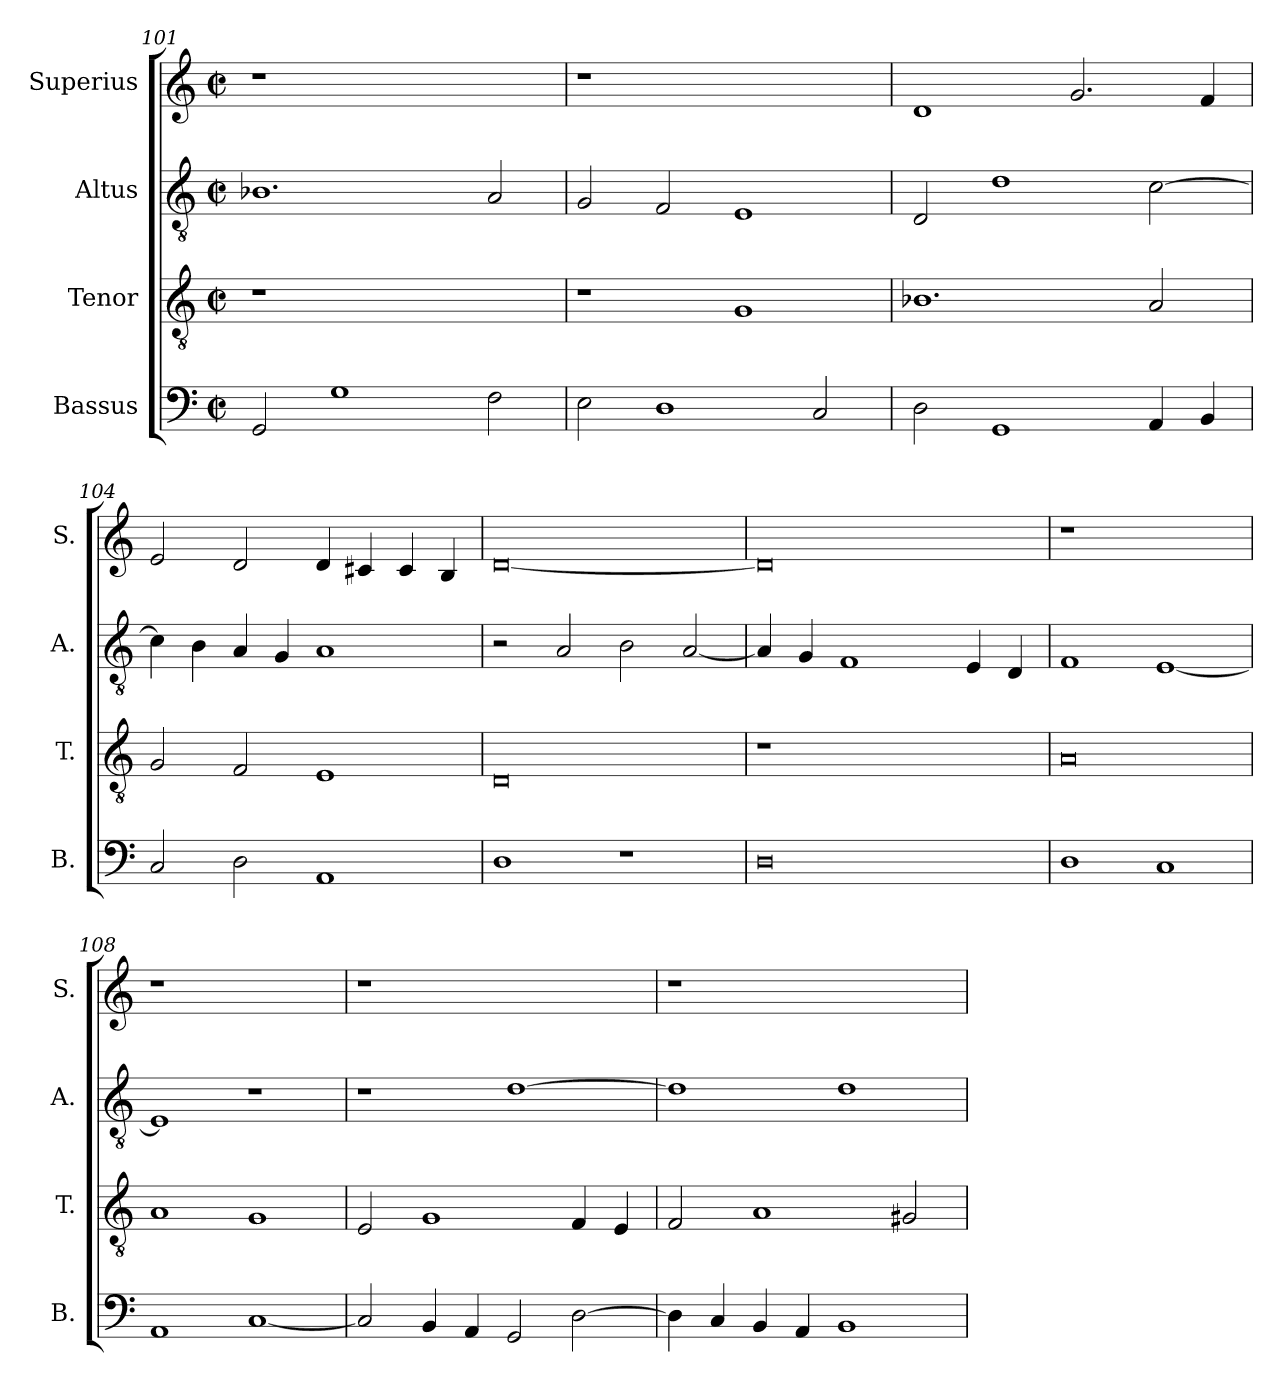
**kern	**kern	**kern	**kern
*part4	*part3	*part2	*part1
*staff4	*staff3	*staff2	*staff1
*I"Bassus	*I"Tenor	*I"Altus	*I"Superius
*I'B.	*I'T.	*I'A.	*I'S.
!!LO:LB:g=z
*clefF4	*clefGv2	*clefGv2	*clefG2
*	*ITrd7c12	*ITrd7c12	*
*k[]	*k[]	*k[]	*k[]
*C:	*C:	*C:	*C:
*M2/2	*M2/2	*M2/2	*M2/2
*met(c|)	*met(c|)	*met(c|)	*met(c|)
=101	=101	=101	=101
!	!LO:N:vis=1	!	!LO:N:vis=1
2GGi/	1r	1.BB-Xi	1r
1Gi	.	.	.
.	1ryy	.	1ryy
2Fi\	.	2AAi/	.
=102	=102	=102	=102
!	!	!	!LO:N:vis=1
2Ei\	1r	2GGi/	1r
1Di	.	2FFi/	.
.	1GGi	1EEi	1ryy
2Ci/	.	.	.
=103	=103	=103	=103
2Di\	1.BB-Xi	2DDi/	1di
1GGi	.	1Di	.
.	.	.	2.gi/
4AAi/	2AAi/	[>2Ci\	.
4BBi/	.	.	4fi/
=104	=104	=104	=104
2Ci/	2GGi/	4Ci\]	2ei/
.	.	4BBi\	.
2Di\	2FFi/	4AAi/	2di/
.	.	4GGi/	.
1AAi	1EEi	1AAi	4di/
.	.	.	4c#Xi/
.	.	.	4c#i/
.	.	.	4Bi/
=105	=105	=105	=105
1Di	0DDi	2r	[<0di
.	.	2AAi/	.
1r	.	2BBi\	.
.	.	[<2AAi/	.
!!LO:PB:g=z
=106	=106	=106	=106
!	!LO:N:vis=1	!	!
0Di	1r	4AAi/]	0di]
.	.	4GGi/	.
.	.	1FFi	.
.	1ryy	.	.
.	.	4EEi/	.
.	.	4DDi/	.
=107	=107	=107	=107
!	!	!	!LO:N:vis=1
1Di	0AAi	1FFi	1r
1Ci	.	[<1EEi	1ryy
=108	=108	=108	=108
!	!	!	!LO:N:vis=1
1AAi	1AAi	1EEi]	1r
[<1Ci	1GGi	1r	1ryy
=109	=109	=109	=109
!	!	!	!LO:N:vis=1
2Ci/]	2EEi/	1r	1r
4BBi/	1GGi	.	.
4AAi/	.	.	.
2GGi/	.	[>1Di	1ryy
[>2Di\	4FFi/	.	.
.	4EEi/	.	.
=110	=110	=110	=110
!	!	!	!LO:N:vis=1
4Di\]	2FFi/	1Di]	1r
4Ci/	.	.	.
4BBi/	1AAi	.	.
4AAi/	.	.	.
1BBi	.	1Di	1ryy
.	2GG#Xi/	.	.
=	=	=	=
*-	*-	*-	*-
